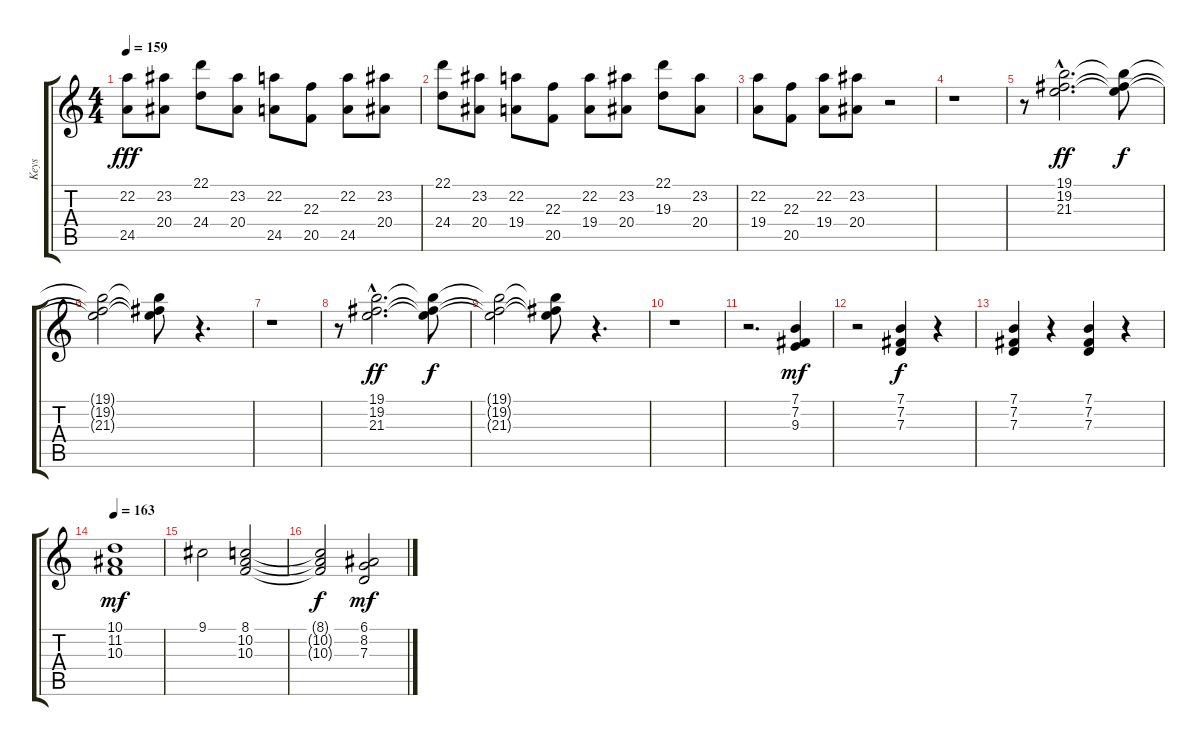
\track ("Keys" "Keys") {instrument stringensemble2}
\staff {score tabs}
\tuning (E4 B3 G3 D3 A2 E2) {hide}
\ts (4 4)
\tempo 159
\clef g2
\ks c
(22.2 24.5).8{dy fff} (23.2 20.4).8 (22.1 24.4).8 (23.2 20.4).8 (22.2 24.5).8 (22.3 20.5).8 (22.2 24.5).8 (23.2 20.4).8 |
(22.1 24.4).8 (23.2 20.4).8 (22.2 19.4).8 (22.3 20.5).8 (22.2 19.4).8 (23.2 20.4).8 (22.1 19.3).8 (23.2 20.4).8 |
(22.2 19.4).8 (22.3 20.5).8 (22.2 19.4).8 (23.2 20.4).8 r.2 |
r.1 |
r.8 (19.1{hac} 19.2{hac} 21.3{hac}).2{d dy ff balance 16} (19.1{t} 19.2{t} 21.3{t}).8{dy f} |
(19.1{t} 19.2{t} 21.3{t}).2 (19.1{t} 19.2{t} 21.3{t}).8 r.4{d} |
r.1 |
r.8 (19.1{hac} 19.2{hac} 21.3{hac}).2{d dy ff} (19.1{t} 19.2{t} 21.3{t}).8{dy f} |
(19.1{t} 19.2{t} 21.3{t}).2 (19.1{t} 19.2{t} 21.3{t}).8 r.4{d} |
r.1 |
r.2{d} (7.1 7.2 9.3).4{dy mf balance 8} |
r.2 (7.1 7.2 7.3).4{dy f} r.4 |
(7.1 7.2 7.3).4 r.4 (7.1 7.2 7.3).4 r.4 |
\tempo 163
(10.1 11.2 10.3).1{dy mf} |
9.1.2 (8.1 10.2 10.3).2 |
(8.1{t} 10.2{t} 10.3{t}).2{dy f} (6.1 8.2 7.3).2{dy mf}
